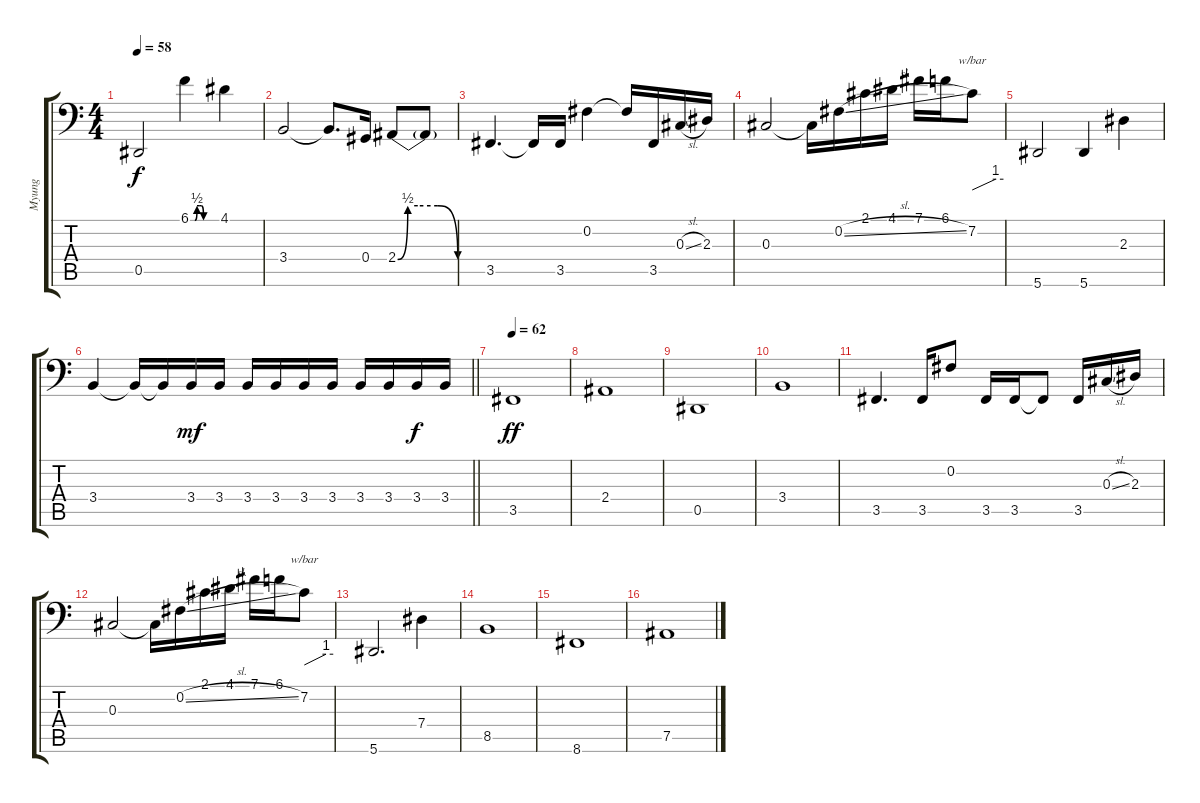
\track ("Myung" "Myung") {instrument electricbassfinger}
\staff {score tabs}
\tuning (B2 Gb2 Db2 Ab1 Eb1 Bb0) {hide}
\ts (4 4)
\tempo 58
\clef f4
\ks c
0.5.2{dy f} 6.1{be (custom 0 0 10 0 15 2 20 2 25 2 30 0 60 0)}.4 4.1.4 |
3.4.2 3.4{t}.8{d} 0.4.16 2.4{be (custom 0 0 10 2 20 2 40 2 60 0)}.8 2.4{t}.8 |
3.5.4{d} 3.5{t}.16 3.5.16 0.2.4 0.2{t}.16 3.5.16 0.3{sl}.16 2.3.16 |
0.3.2 0.3{t}.16 0.2{sl}.16 2.1.16 4.1.16 7.1.16 6.1.16 7.2.8{tbe (custom default 0 0 45 4 60 4)} |
5.6.2 5.6.4 2.3.4 |
\barLineRight lightlight
3.4.4 3.4{t}.16 3.4{t}.16 3.4.16{dy mf} 3.4.16 3.4.16 3.4.16 3.4.16 3.4.16 3.4.16 3.4.16 3.4.16{dy f} 3.4.16 |
\tempo 62
3.5.1{dy ff volume 16} |
2.4.1 |
0.5.1 |
3.4.1 |
3.5.4{d} 3.5.16 0.2.8 3.5.16 3.5.16 3.5{t}.8 3.5.16 0.3{sl}.16 2.3.16 |
0.3.2 0.3{t}.16 0.2{sl}.16 2.1.16 4.1.16 7.1.16 6.1.16 7.2.8{tbe (custom default 0 0 45 4 60 4)} |
5.6.2{d} 7.4.4 |
8.5.1 |
8.6.1 |
7.5.1
